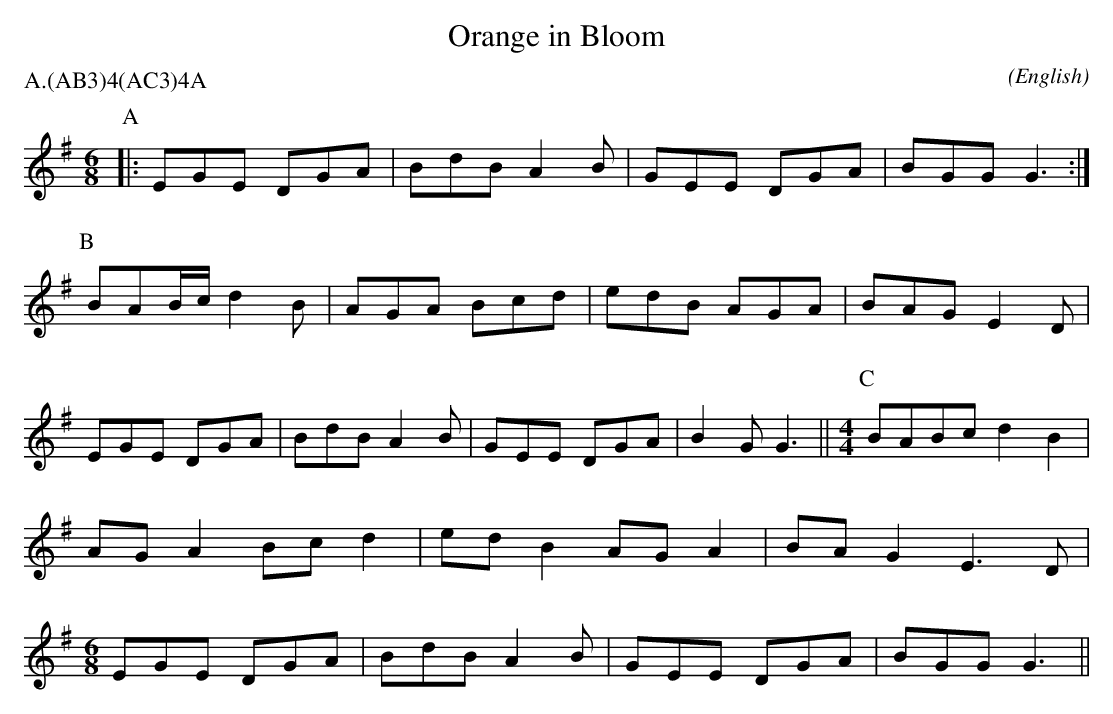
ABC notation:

X:1
T:Orange in Bloom
M:6/8
C:
O:English
P:A.(AB3)4(AC3)4A
K:G
P:A
|:     EGE       DGA   | BdB   A2B   | GEE   DGA   | BGG   G3   :|\
P:B
BAB/2c/2  d2B   | AGA   Bcd   | edB   AGA   | BAG   E2D  |\
EGE       DGA   | BdB   A2B   | GEE   DGA   | B2G   G3   ||\
M:4/4
P:C
BABc      d2 B2 | AG A2 Bc d2 | ed B2 AG A2 | BA G2 E3 D |\
M:6/8
EGE       DGA   | BdB   A2B   | GEE   DGA   | BGG   G3   ||
